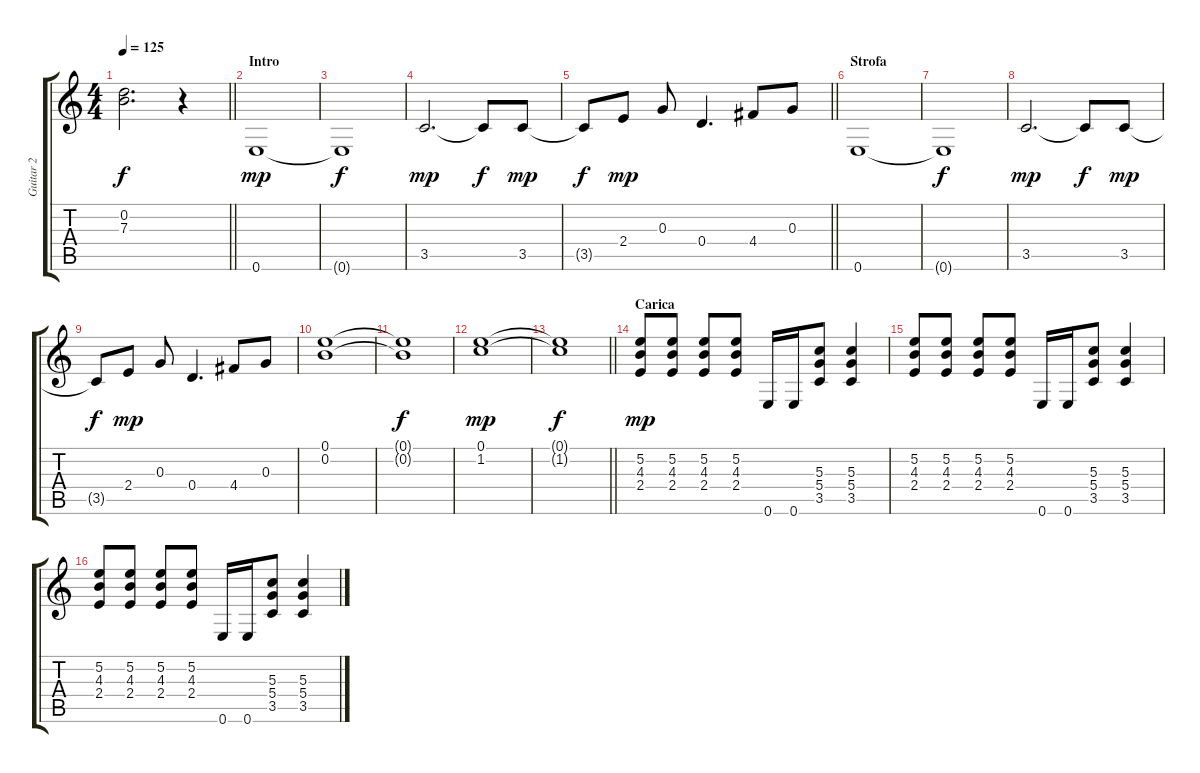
\track ("Guitar 2" "Guitar 2") {instrument distortionguitar}
\staff {score tabs}
\tuning (E4 B3 G3 D3 A2 E2) {hide}
\ts (4 4)
\tempo 125
\clef g2
\barLineRight lightlight
\ks c
(0.2{t} 7.3{t}).2{d dy f} r.4{volume 15} |
\section ("" "Intro")
0.6.1{dy mp} |
0.6{t}.1{dy f} |
3.5.2{d dy mp} 3.5{t}.8{dy f} 3.5.8{dy mp} |
\barLineRight lightlight
3.5{t}.8{dy f} 2.4.8{dy mp} 0.3.8 0.4.4{d} 4.4.8 0.3.8 |
\section ("" "Strofa")
0.6.1 |
0.6{t}.1{dy f} |
3.5.2{d dy mp} 3.5{t}.8{dy f} 3.5.8{dy mp} |
3.5{t}.8{dy f} 2.4.8{dy mp} 0.3.8 0.4.4{d} 4.4.8 0.3.8 |
(0.1 0.2).1 |
(0.1{t} 0.2{t}).1{dy f} |
(0.1 1.2).1{dy mp} |
\barLineRight lightlight
(0.1{t} 1.2{t}).1{dy f} |
\section ("" "Carica")
(5.2 4.3 2.4).8{dy mp} (5.2 4.3 2.4).8 (5.2 4.3 2.4).8 (5.2 4.3 2.4).8 0.6.16 0.6.16 (5.3 5.4 3.5).8 (5.3 5.4 3.5).4 |
(5.2 4.3 2.4).8 (5.2 4.3 2.4).8 (5.2 4.3 2.4).8 (5.2 4.3 2.4).8 0.6.16 0.6.16 (5.3 5.4 3.5).8 (5.3 5.4 3.5).4 |
(5.2 4.3 2.4).8 (5.2 4.3 2.4).8 (5.2 4.3 2.4).8 (5.2 4.3 2.4).8 0.6.16 0.6.16 (5.3 5.4 3.5).8 (5.3 5.4 3.5).4
